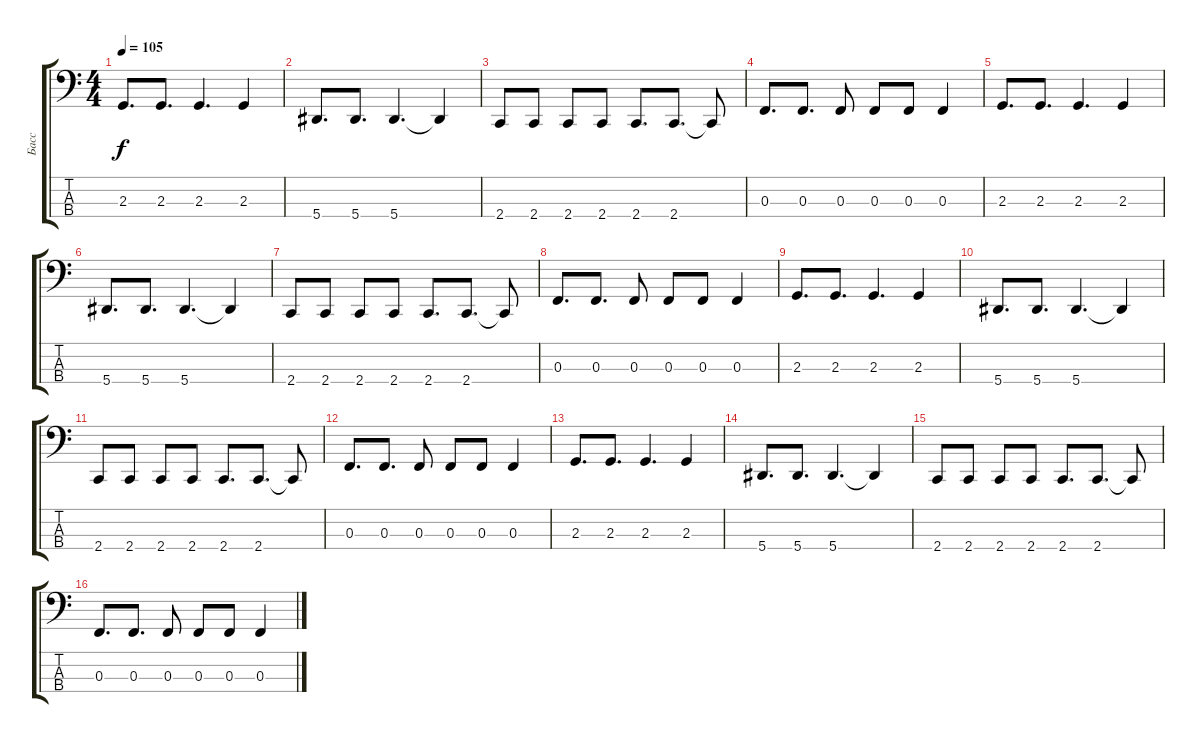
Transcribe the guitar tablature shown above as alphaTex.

\track ("Басс" "Басс") {instrument electricbasspick}
\staff {score tabs}
\tuning (Eb2 Bb1 F1 Bb0) {hide}
\ts (4 4)
\tempo 105
\clef f4
\ks c
2.3.8{d dy f} 2.3.8{d} 2.3.4{d} 2.3.4 |
5.4.8{d} 5.4.8{d} 5.4.4{d} 5.4{t}.4 |
2.4.8 2.4.8 2.4.8 2.4.8 2.4.8{d} 2.4.8{d} 2.4{t}.8 |
0.3.8{d} 0.3.8{d} 0.3.8 0.3.8 0.3.8 0.3.4 |
2.3.8{d} 2.3.8{d} 2.3.4{d} 2.3.4 |
5.4.8{d} 5.4.8{d} 5.4.4{d} 5.4{t}.4 |
2.4.8 2.4.8 2.4.8 2.4.8 2.4.8{d} 2.4.8{d} 2.4{t}.8 |
0.3.8{d} 0.3.8{d} 0.3.8 0.3.8 0.3.8 0.3.4 |
2.3.8{d} 2.3.8{d} 2.3.4{d} 2.3.4 |
5.4.8{d} 5.4.8{d} 5.4.4{d} 5.4{t}.4 |
2.4.8 2.4.8 2.4.8 2.4.8 2.4.8{d} 2.4.8{d} 2.4{t}.8 |
0.3.8{d} 0.3.8{d} 0.3.8 0.3.8 0.3.8 0.3.4 |
2.3.8{d} 2.3.8{d} 2.3.4{d} 2.3.4 |
5.4.8{d} 5.4.8{d} 5.4.4{d} 5.4{t}.4 |
2.4.8 2.4.8 2.4.8 2.4.8 2.4.8{d} 2.4.8{d} 2.4{t}.8 |
0.3.8{d} 0.3.8{d} 0.3.8 0.3.8 0.3.8 0.3.4
